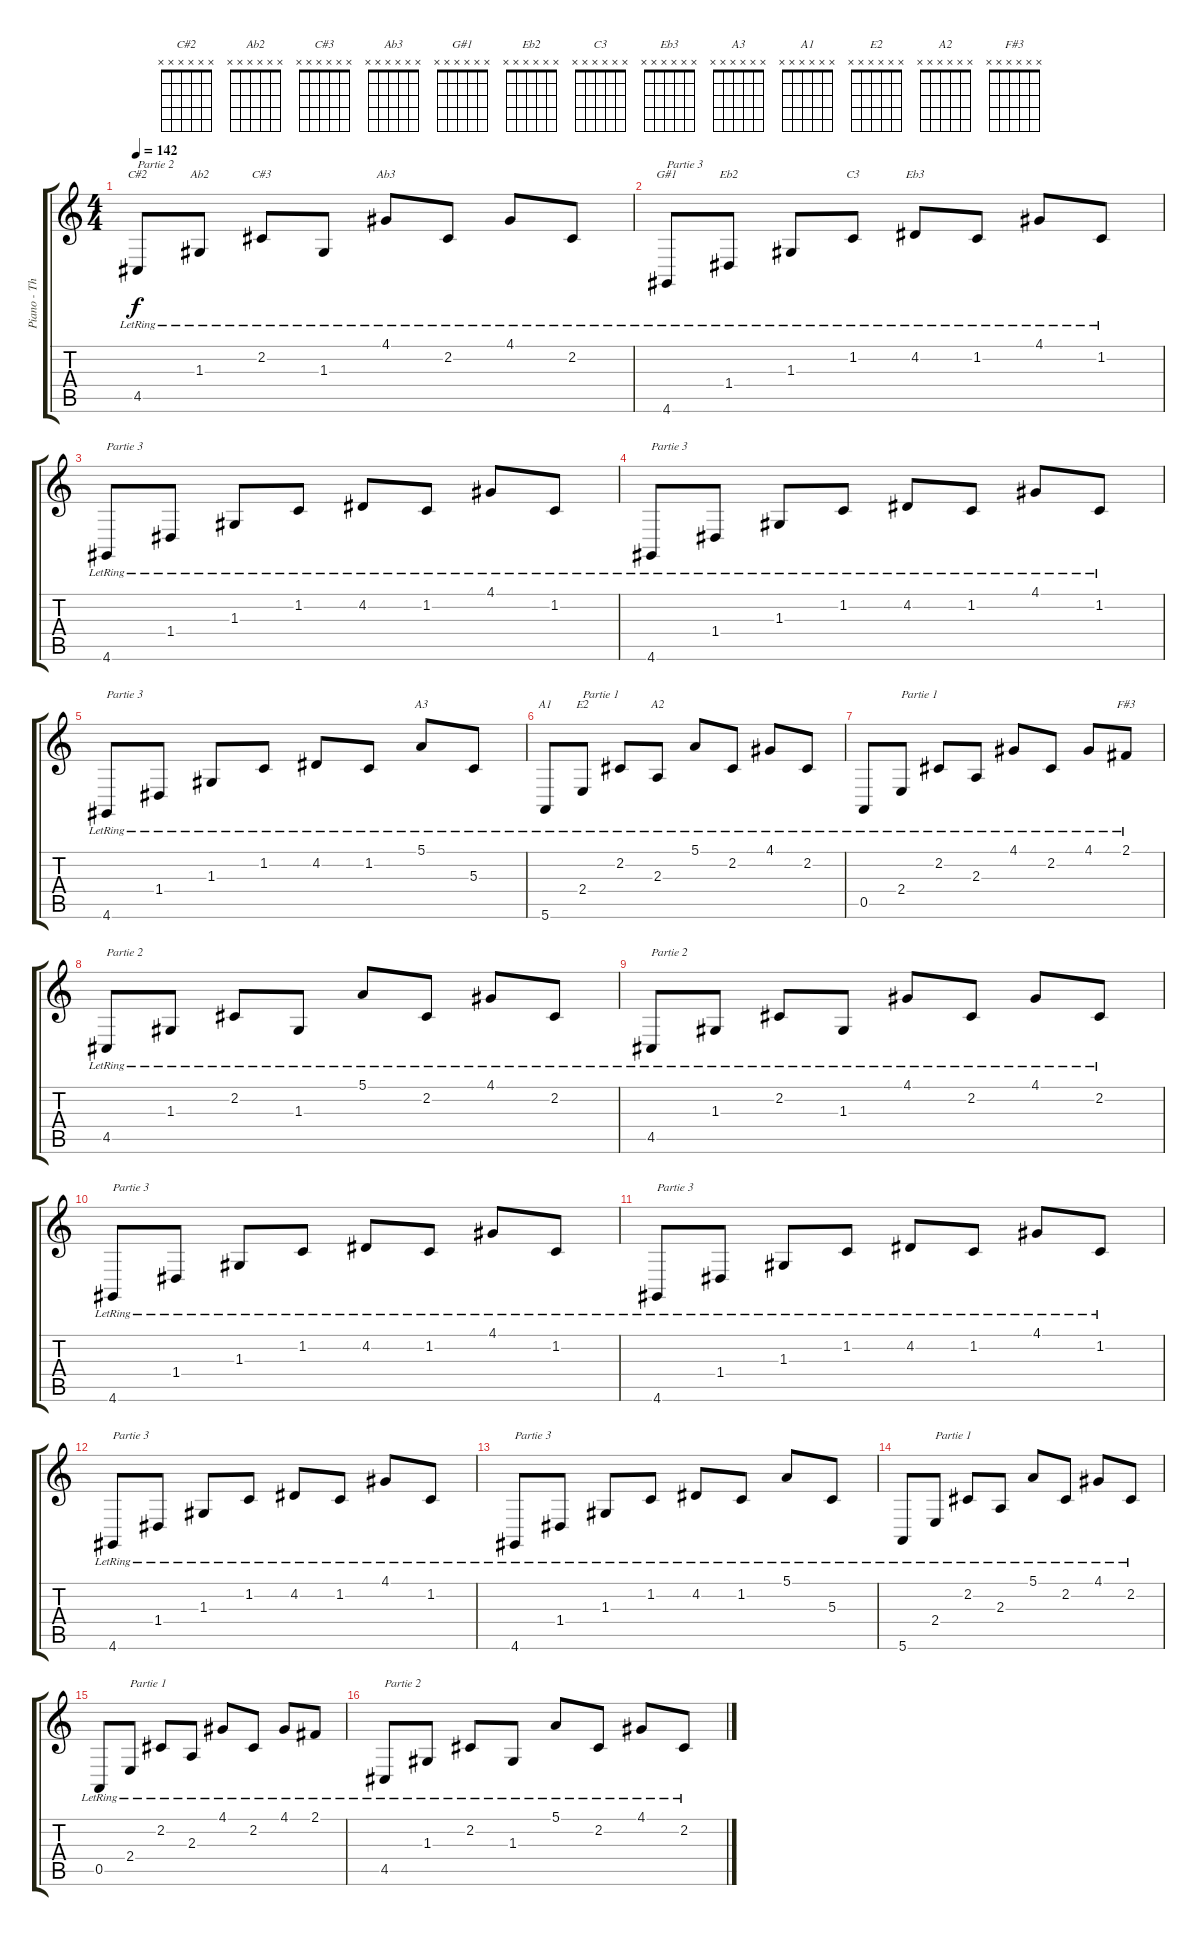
\track ("Piano - Thom Yorke" "Piano - Th") {instrument acousticgrandpiano}
\staff {score tabs}
\tuning (E4 B3 G3 D3 A2 E2) {hide}
\chord ("C#2" x x x x x x) {firstfret 0}
\chord ("Ab2" x x x x x x) {firstfret 0}
\chord ("C#3" x x x x x x) {firstfret 0}
\chord ("Ab3" x x x x x x) {firstfret 0}
\chord ("G#1" x x x x x x) {firstfret 0}
\chord ("Eb2" x x x x x x) {firstfret 0}
\chord ("C3" x x x x x x) {firstfret 0}
\chord ("Eb3" x x x x x x) {firstfret 0}
\chord ("A3" x x x x x x) {firstfret 0}
\chord ("A1" x x x x x x) {firstfret 0}
\chord ("E2" x x x x x x) {firstfret 0}
\chord ("A2" x x x x x x) {firstfret 0}
\chord ("F#3" x x x x x x) {firstfret 0}
\ts (4 4)
\tempo 142
\clef g2
\ks c
4.5{lr}.8{ch "C#2" txt "Partie 2" dy f} 1.3{lr}.8{ch "Ab2"} 2.2{lr}.8{ch "C#3"} 1.3{lr}.8 4.1{lr}.8{ch "Ab3"} 2.2{lr}.8 4.1{lr}.8 2.2{lr}.8 |
4.6{lr}.8{ch "G#1" txt "Partie 3"} 1.4{lr}.8{ch "Eb2"} 1.3{lr}.8 1.2{lr}.8{ch "C3"} 4.2{lr}.8{ch "Eb3"} 1.2{lr}.8 4.1{lr}.8 1.2{lr}.8 |
4.6{lr}.8{txt "Partie 3"} 1.4{lr}.8 1.3{lr}.8 1.2{lr}.8 4.2{lr}.8 1.2{lr}.8 4.1{lr}.8 1.2{lr}.8 |
4.6{lr}.8{txt "Partie 3"} 1.4{lr}.8 1.3{lr}.8 1.2{lr}.8 4.2{lr}.8 1.2{lr}.8 4.1{lr}.8 1.2{lr}.8 |
4.6{lr}.8{txt "Partie 3"} 1.4{lr}.8 1.3{lr}.8 1.2{lr}.8 4.2{lr}.8 1.2{lr}.8 5.1{lr}.8{ch "A3"} 5.3{lr}.8 |
5.6{lr}.8{ch "A1"} 2.4{lr}.8{ch "E2" txt "Partie 1"} 2.2{lr}.8 2.3{lr}.8{ch "A2"} 5.1{lr}.8 2.2{lr}.8 4.1{lr}.8 2.2{lr}.8 |
0.5{lr}.8 2.4{lr}.8{txt "Partie 1"} 2.2{lr}.8 2.3{lr}.8 4.1{lr}.8 2.2{lr}.8 4.1{lr}.8 2.1{lr}.8{ch "F#3"} |
4.5{lr}.8{txt "Partie 2"} 1.3{lr}.8 2.2{lr}.8 1.3{lr}.8 5.1{lr}.8 2.2{lr}.8 4.1{lr}.8 2.2{lr}.8 |
4.5{lr}.8{txt "Partie 2"} 1.3{lr}.8 2.2{lr}.8 1.3{lr}.8 4.1{lr}.8 2.2{lr}.8 4.1{lr}.8 2.2{lr}.8 |
4.6{lr}.8{txt "Partie 3"} 1.4{lr}.8 1.3{lr}.8 1.2{lr}.8 4.2{lr}.8 1.2{lr}.8 4.1{lr}.8 1.2{lr}.8 |
4.6{lr}.8{txt "Partie 3"} 1.4{lr}.8 1.3{lr}.8 1.2{lr}.8 4.2{lr}.8 1.2{lr}.8 4.1{lr}.8 1.2{lr}.8 |
4.6{lr}.8{txt "Partie 3"} 1.4{lr}.8 1.3{lr}.8 1.2{lr}.8 4.2{lr}.8 1.2{lr}.8 4.1{lr}.8 1.2{lr}.8 |
4.6{lr}.8{txt "Partie 3"} 1.4{lr}.8 1.3{lr}.8 1.2{lr}.8 4.2{lr}.8 1.2{lr}.8 5.1{lr}.8 5.3{lr}.8 |
5.6{lr}.8 2.4{lr}.8{txt "Partie 1"} 2.2{lr}.8 2.3{lr}.8 5.1{lr}.8 2.2{lr}.8 4.1{lr}.8 2.2{lr}.8 |
0.5{lr}.8 2.4{lr}.8{txt "Partie 1"} 2.2{lr}.8 2.3{lr}.8 4.1{lr}.8 2.2{lr}.8 4.1{lr}.8 2.1{lr}.8 |
4.5{lr}.8{txt "Partie 2"} 1.3{lr}.8 2.2{lr}.8 1.3{lr}.8 5.1{lr}.8 2.2{lr}.8 4.1{lr}.8 2.2{lr}.8
